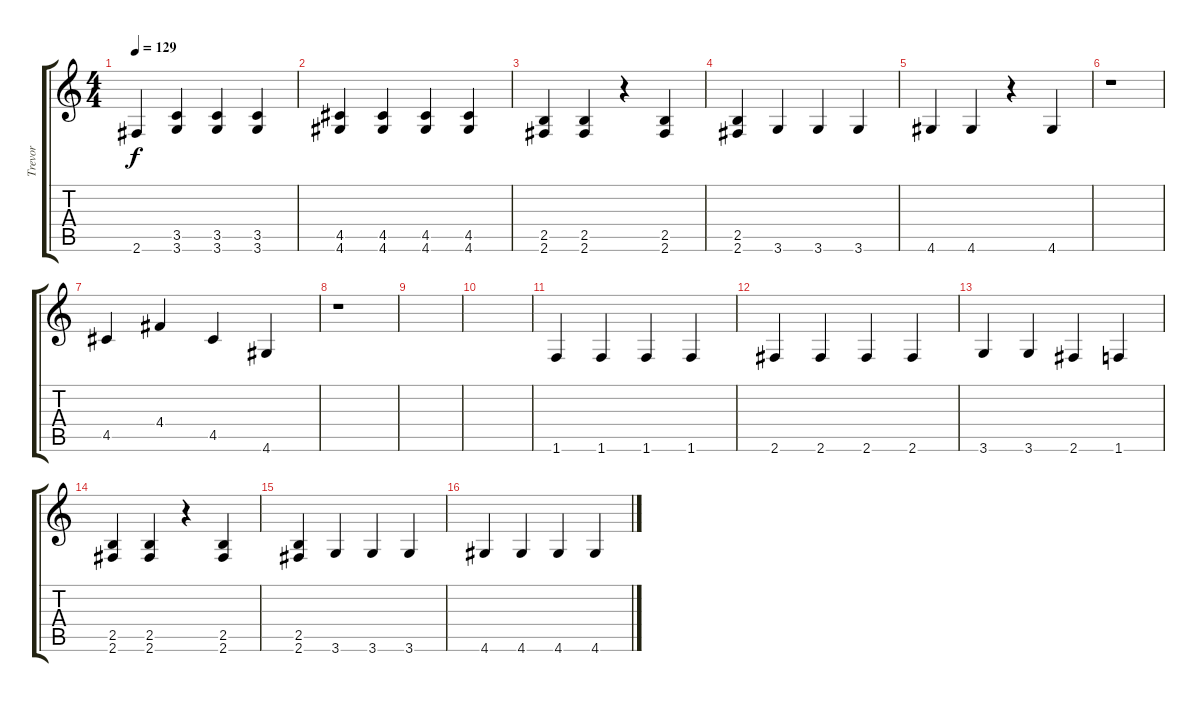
\track ("Trevor" "Trevor") {instrument electricguitarclean}
\staff {score tabs}
\tuning (E4 B3 G3 D3 A2 E2) {hide}
\ts (4 4)
\tempo 129
\clef g2
\ks c
2.6.4{dy f} (3.5 3.6).4 (3.5 3.6).4 (3.5 3.6).4 |
(4.5 4.6).4 (4.5 4.6).4 (4.5 4.6).4 (4.5 4.6).4 |
(2.5 2.6).4 (2.5 2.6).4 r.4 (2.5 2.6).4 |
(2.5 2.6).4 3.6.4 3.6.4 3.6.4 |
4.6.4 4.6.4 r.4 4.6.4 |
r.1 |
4.5.4 4.4.4 4.5.4 4.6.4 |
r.1 |
|
|
1.6.4 1.6.4 1.6.4 1.6.4 |
2.6.4 2.6.4 2.6.4 2.6.4 |
3.6.4 3.6.4 2.6.4 1.6.4 |
(2.5 2.6).4 (2.5 2.6).4 r.4 (2.5 2.6).4 |
(2.5 2.6).4 3.6.4 3.6.4 3.6.4 |
4.6.4 4.6.4 4.6.4 4.6.4
